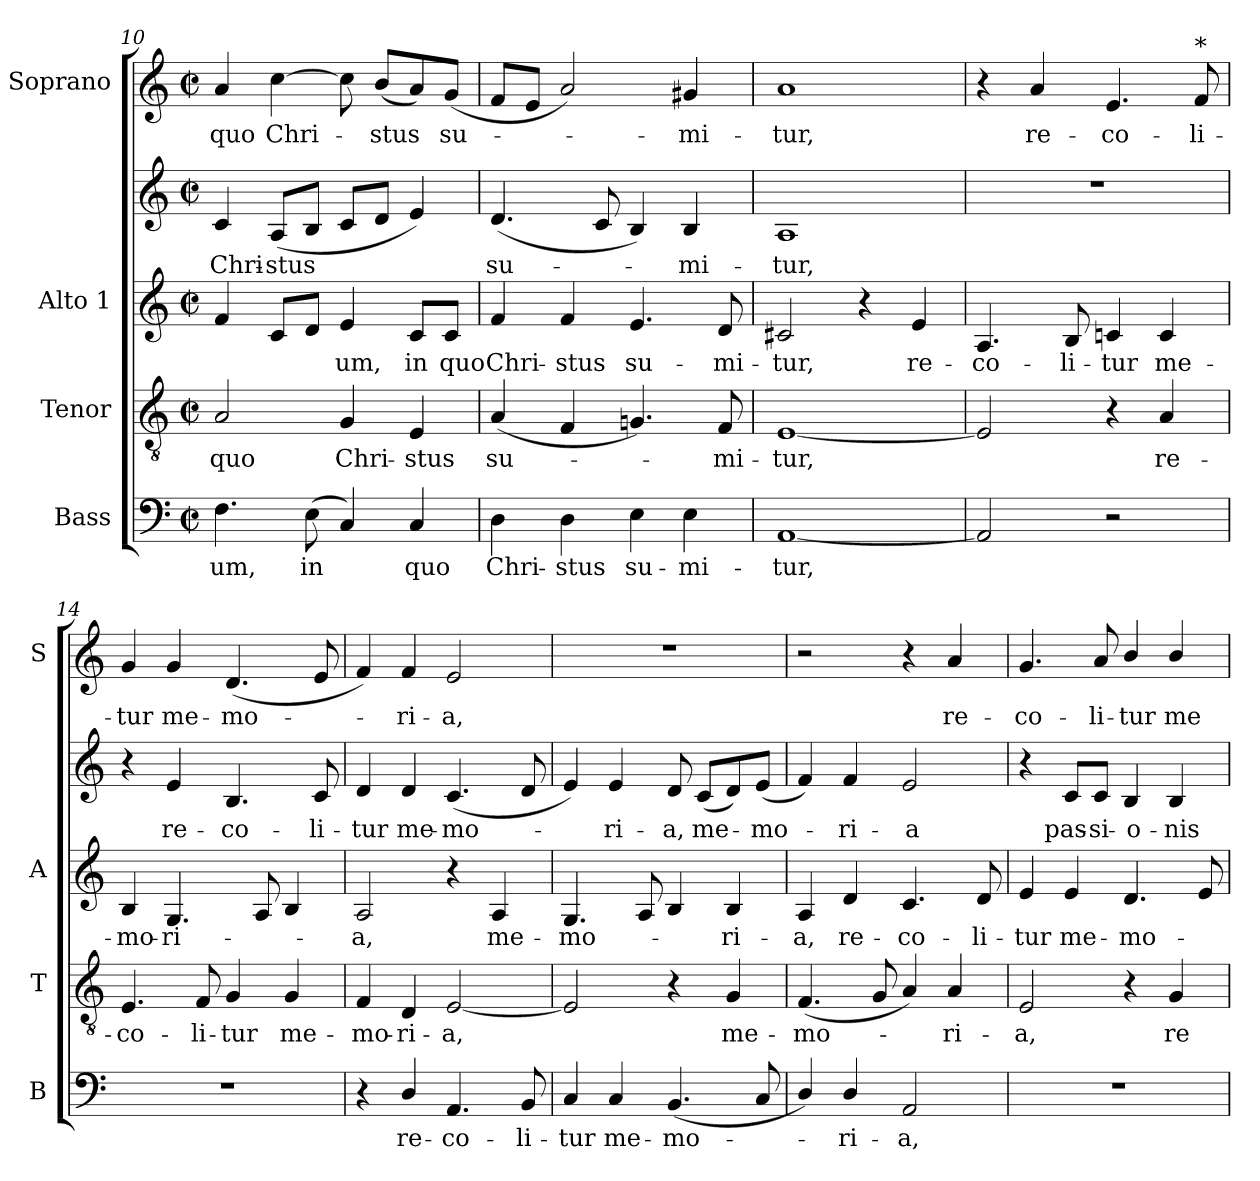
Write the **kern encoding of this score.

**kern	**text	**kern	**text	**kern	**text	**kern	**text	**kern	**text
*part4	*part4	*part3	*part3	*part2	*part2	*part2	*part2	*part1	*part1
*staff5	*staff5	*staff4	*staff4	*staff3	*staff3	*staff2	*staff2	*staff1	*staff1
*I"Bass	*	*I"Tenor	*	*I"Alto 1	*	*	*	*I"Soprano	*
*I'B	*	*I'T	*	*I'A	*	*	*	*I'S	*
*clefF4	*	*clefGv2	*	*clefG2	*	*clefG2	*	*clefG2	*
*k[]	*	*k[]	*	*k[]	*	*k[]	*	*k[]	*
*M2/2	*	*M2/2	*	*M2/2	*	*M2/2	*	*M2/2	*
*met(c|)	*	*met(c|)	*	*met(c|)	*	*met(c|)	*	*met(c|)	*
=10	=10	=10	=10	=10	=10	=10	=10	=10	=10
!	!LO:LY:b	!	!LO:LY:b	!	!	!	!LO:LY:b	!	!LO:LY:b
4.F\	-um,	2A/	quo	4f/	.	4c/	Chri-	4a/	quo
!	!	!	!	!	!	!	!LO:LY:b	!	!LO:LY:b
.	.	.	.	8c/L	.	(<8A/L	-stus	[4cc\	Chri-
!	!LO:LY:b	!	!	!	!	!	!	!	!
(<8E\	in	.	.	8d/J	.	8B/J	.	.	.
!	!	!	!LO:LY:b	!	!LO:LY:b	!	!	!	!
4C/)	.	4G/	Chri-	4e/	um,	8c/L	.	8cc\]	.
!	!	!	!	!	!	!	!	!	!LO:LY:b
.	.	.	.	.	.	8d/J	.	(<8b/L	stus
!	!LO:LY:b	!	!LO:LY:b	!	!LO:LY:b	!	!	!	!
4C/	quo	4E/	-stus	8c/L	in	4e/)	.	8a/)	.
!	!	!	!	!	!LO:LY:b	!	!	!	!LO:LY:b
.	.	.	.	8c/J	quo	.	.	(<8g/J	su-
=11	=11	=11	=11	=11	=11	=11	=11	=11	=11
!	!LO:LY:b	!	!LO:LY:b	!	!LO:LY:b	!	!LO:LY:b	!	!
4D\	Chri-	(<4A/	su-	4f/	-Chri-	(<4.d/	su-	8f/L	.
.	.	.	.	.	.	.	.	8e/J	.
!	!LO:LY:b	!	!	!	!LO:LY:b	!	!	!	!
4D\	-stus	4F/	.	4f/	-stus	.	.	2a/)	.
.	.	.	.	.	.	8c/	.	.	.
!	!LO:LY:b	!	!	!	!LO:LY:b	!	!	!	!
4E\	su-	4.Gn/)	.	4.e/	su-	4B/)	.	.	.
!	!LO:LY:b	!	!	!	!	!	!LO:LY:b	!	!LO:LY:b
4E\	-mi-	.	.	.	.	4B/	mi-	4g#X/	mi-
!	!	!	!LO:LY:b	!	!LO:LY:b	!	!	!	!
.	.	8F/	mi-	8d/	-mi-	.	.	.	.
=12	=12	=12	=12	=12	=12	=12	=12	=12	=12
!	!LO:LY:b	!	!LO:LY:b	!	!LO:LY:b	!	!LO:LY:b	!	!LO:LY:b
[1AA	-tur,	[1E	-tur,	2c#X/	tur,	1A	-tur,	1a	-tur,
.	.	.	.	4r	.	.	.	.	.
!	!	!	!	!	!LO:LY:b	!	!	!	!
.	.	.	.	4e/	re-	.	.	.	.
=13	=13	=13	=13	=13	=13	=13	=13	=13	=13
!	!	!	!	!	!LO:LY:b	!	!	!	!
2AA/]	.	2E/]	.	4.A/	-co-	1r	.	4r	.
!	!	!	!	!	!	!	!	!	!LO:LY:b
.	.	.	.	.	.	.	.	4a/	re-
!	!	!	!	!	!LO:LY:b	!	!	!	!
.	.	.	.	8B/	-li-	.	.	.	.
!	!	!	!	!	!LO:LY:b	!	!	!	!LO:LY:b
2r	.	4r	.	4cn/	-tur	.	.	4.e/	-co-
!	!	!	!LO:LY:b	!	!LO:LY:b	!	!	!	!
.	.	4A/	re-	4c/	me-	.	.	.	.
!	!	!	!	!	!	!	!	!LO:TX:a:t=*	!
!	!	!	!	!	!	!	!	!	!LO:LY:b
.	.	.	.	.	.	.	.	8f/	-li-
!!LO:LB:g=z
=14	=14	=14	=14	=14	=14	=14	=14	=14	=14
!	!	!	!LO:LY:b	!	!LO:LY:b	!	!	!	!LO:LY:b
1r	.	4.E/	-co-	4B/	-mo-	4r	.	4g/	-tur
!	!	!	!	!	!LO:LY:b	!	!LO:LY:b	!	!LO:LY:b
.	.	.	.	4.G/	-ri-	4e/	-re-	4g/	me-
!	!	!	!LO:LY:b	!	!	!	!	!	!
.	.	8F/	-li-	.	.	.	.	.	.
!	!	!	!LO:LY:b	!	!	!	!LO:LY:b	!	!LO:LY:b
.	.	4G/	-tur	.	.	4.B/	-co-	(<4.d/	-mo-
.	.	.	.	8A/	.	.	.	.	.
!	!	!	!LO:LY:b	!	!	!	!	!	!
.	.	4G/	me-	4B/	.	.	.	.	.
!	!	!	!	!	!	!	!LO:LY:b	!	!
.	.	.	.	.	.	8c/	-li-	8e/	.
=15	=15	=15	=15	=15	=15	=15	=15	=15	=15
!	!	!	!LO:LY:b	!	!LO:LY:b	!	!LO:LY:b	!	!
4r	.	4F/	-mo-	2A/	a,	4d/	tur	4f/)	.
!	!LO:LY:b	!	!LO:LY:b	!	!	!	!LO:LY:b	!	!LO:LY:b
4D/	re-	4D/	-ri-	.	.	4d/	me-	4f/	ri-
!	!LO:LY:b	!	!LO:LY:b	!	!	!	!LO:LY:b	!	!LO:LY:b
4.AA/	-co-	[2E/	-a,	4r	.	(<4.c/	-mo-	2e/	-a,
!	!	!	!	!	!LO:LY:b	!	!	!	!
.	.	.	.	4A/	me-	.	.	.	.
!	!LO:LY:b	!	!	!	!	!	!	!	!
8BB/	-li-	.	.	.	.	8d/	.	.	.
=16	=16	=16	=16	=16	=16	=16	=16	=16	=16
!	!LO:LY:b	!	!	!	!LO:LY:b	!	!	!	!
4C/	-tur	2E/]	.	4.G/	mo-	4e/)	.	1r	.
!	!LO:LY:b	!	!	!	!	!	!LO:LY:b	!	!
4C/	me-	.	.	.	.	4e/	-ri-	.	.
.	.	.	.	8A/	.	.	.	.	.
!	!LO:LY:b	!	!	!	!	!	!LO:LY:b	!	!
(<4.BB/	-mo-	4r	.	4B/	.	8d/	-a,	.	.
!	!	!	!	!	!	!	!LO:LY:b	!	!
.	.	.	.	.	.	(<8c/L	me-	.	.
!	!	!	!LO:LY:b	!	!LO:LY:b	!	!	!	!
.	.	4G/	me-	4B/	ri-	8d/)	.	.	.
!	!	!	!	!	!	!	!LO:LY:b	!	!
8C/	.	.	.	.	.	(<8e/J	mo-	.	.
=17	=17	=17	=17	=17	=17	=17	=17	=17	=17
!	!	!	!LO:LY:b	!	!LO:LY:b	!	!	!	!
4D/)	.	(<4.F/	-mo-	4A/	a,	4f/)	.	2r	.
!	!LO:LY:b	!	!	!	!LO:LY:b	!	!LO:LY:b	!	!
4D/	ri-	.	.	4d/	re-	4f/	-ri-	.	.
.	.	8G/	.	.	.	.	.	.	.
!	!LO:LY:b	!	!	!	!LO:LY:b	!	!LO:LY:b	!	!
2AA/	-a,	4A/)	.	4.c/	-co-	2e/	-a	4r	.
!	!	!	!LO:LY:b	!	!	!	!	!	!LO:LY:b
.	.	4A/	ri-	.	.	.	.	4a/	re-
!	!	!	!	!	!LO:LY:b	!	!	!	!
.	.	.	.	8d/	-li-	.	.	.	.
=18	=18	=18	=18	=18	=18	=18	=18	=18	=18
!	!	!	!LO:LY:b	!	!LO:LY:b	!	!	!	!LO:LY:b
1r	.	2E/	-a,	4e/	tur	4r	.	4.g/	-co-
!	!	!	!	!	!LO:LY:b	!	!LO:LY:b	!	!
.	.	.	.	4e/	me-	8c/L	-pas-	.	.
!	!	!	!	!	!	!	!LO:LY:b	!	!LO:LY:b
.	.	.	.	.	.	8c/J	-si-	8a/	-li-
!	!	!	!	!	!LO:LY:b	!	!LO:LY:b	!	!LO:LY:b
.	.	4r	.	4.d/	-mo-	4B/	-o-	4b/	-tur
!	!	!	!LO:LY:b	!	!	!	!LO:LY:b	!	!LO:LY:b
.	.	4G/	re-	.	.	4B/	-nis	4b/	me-
.	.	.	.	8e/	.	.	.	.	.
=	=	=	=	=	=	=	=	=	=
*-	*-	*-	*-	*-	*-	*-	*-	*-	*-
